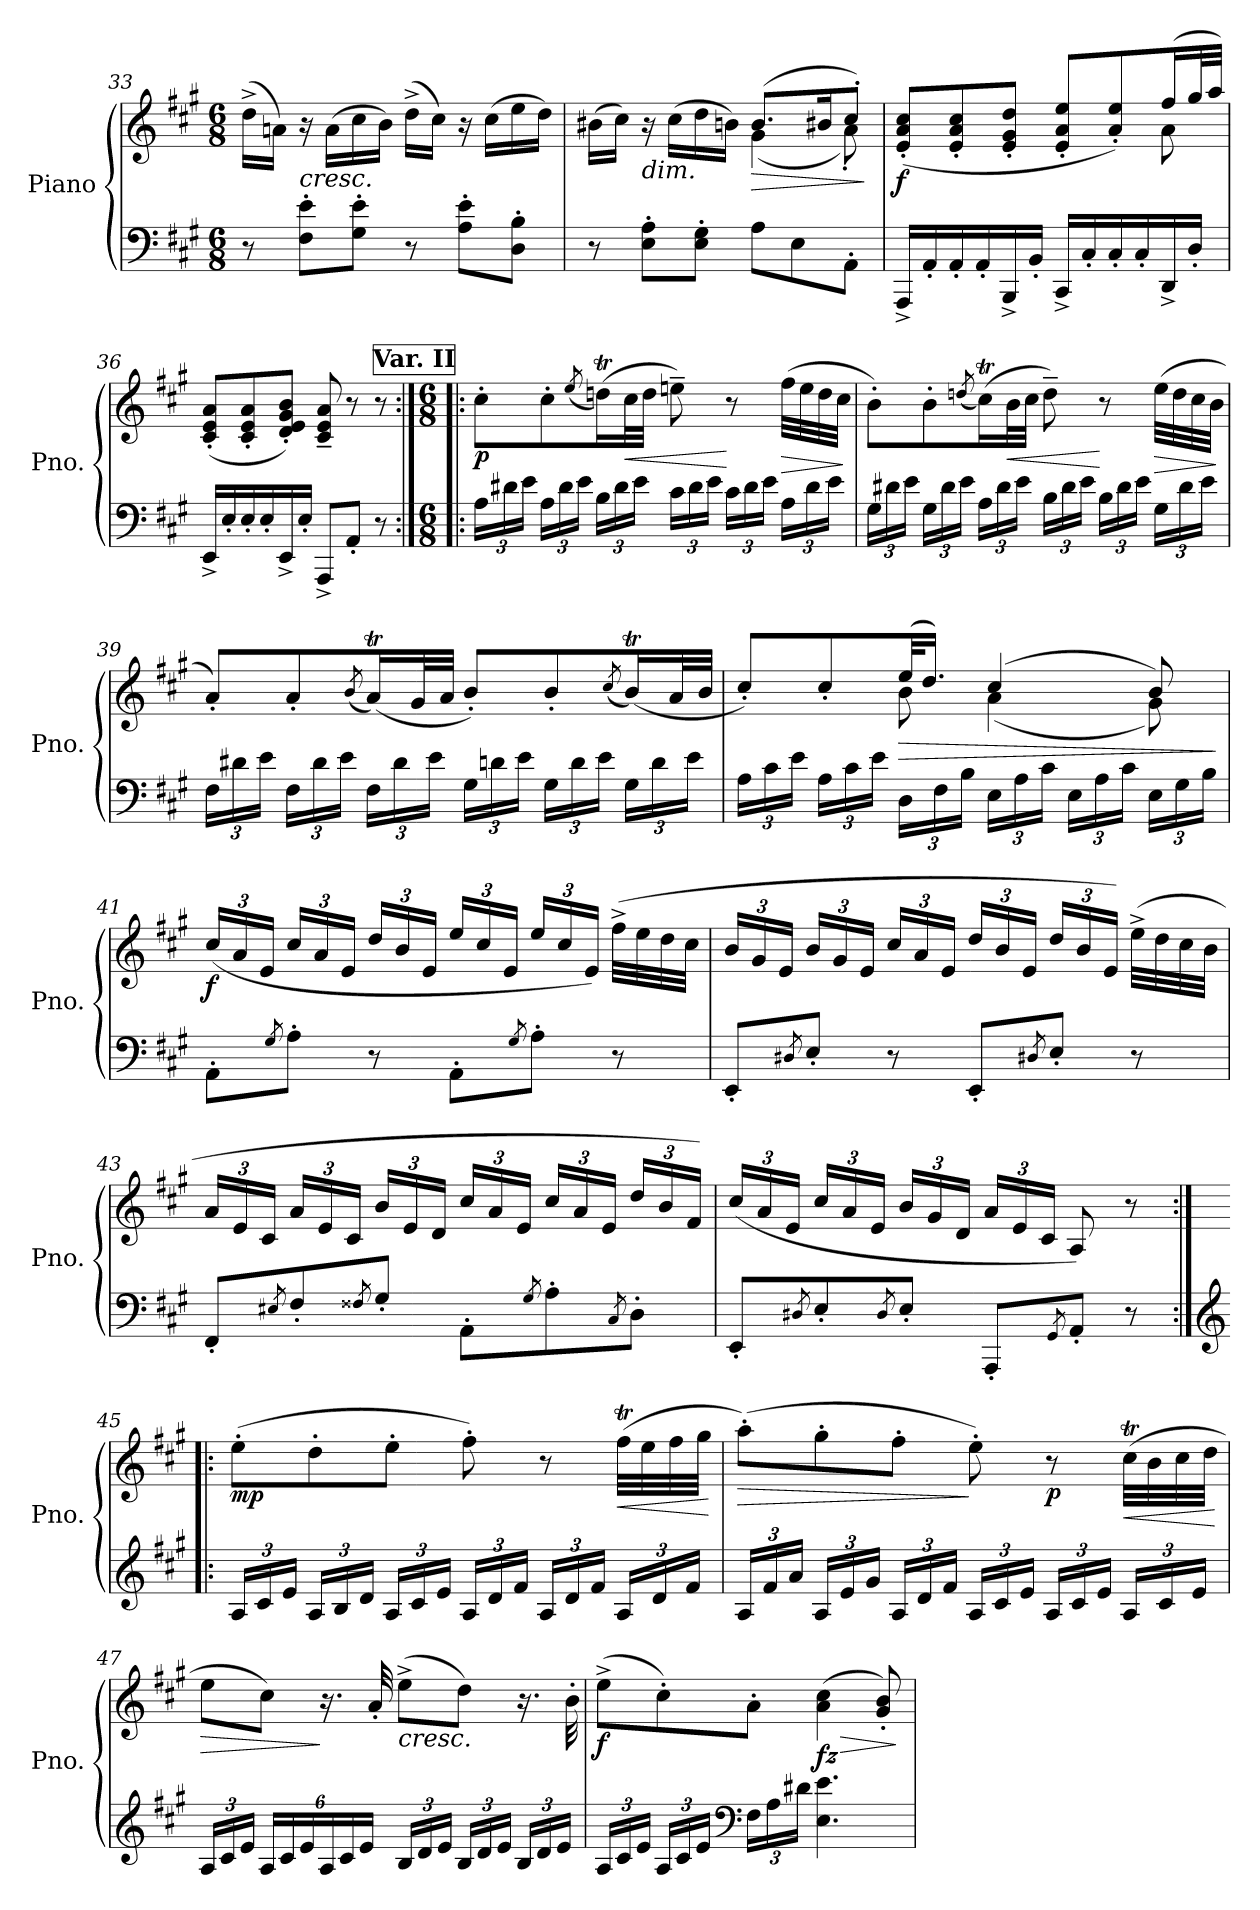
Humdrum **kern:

**kern	**kern	**dynam
*part1	*part1	*part1
*staff2	*staff1	*staff1/2
*I"Piano	*	*
*I'Pno.	*	*
*clefF4	*clefG2	*
*k[f#c#g#]	*k[f#c#g#]	*
*M6/8	*M6/8	*
=33	=33	=33
8r	(16dd^\LL	.
.	16an\JJ)	.
!	!LO:TX:b:i:t=cresc.	!
8F#\' 8e\'L	16r	.
.	(16a\LL	.
8G#\' 8e\'J	16cc#\	.
.	16b\JJ)	.
8r	(16dd^\LL	.
.	16cc#\JJ)	.
8A\' 8e\'L	16r	.
.	(16cc#\LL	.
8D\' 8B\'J	16ee\	.
.	16dd\JJ)	.
=34	=34	=34
*	*^	*
8r	(16b#X\LL	4.ryy	.
.	16cc#\JJ)	.	.
!	!LO:TX:b:i:t=dim.	!	!
8E\' 8A\'L	16r	.	.
.	(16cc#\LL	.	.
8E\' 8G#\'J	16dd\	.	.
.	16bn\JJ)	.	.
!	!	!	!LO:HP:b
8A\L	(8.b/L	(4g#\	>
8E\	.	.	.
.	16b#X/K	.	.
8AA'\J	8cc#'/J)	8a'\)	.
*	*v	*v	*
.	.	]
!!LO:LB:g=z
=35	=35	=35
*	*^	*
!	!	!	!LO:DY:b
16AAA^/LL	(8e/' 8a/' 8cc#/'L	8ryy	f
16AA'/	.	.	.
*	*v	*v	*
16AA'/	8e/' 8a/' 8cc#/'	.
16AA'/	.	.
16BBB^/	8e/' 8g#/' 8dd/'J	.
16BB'/JJ	.	.
16CC#^/LL	8e/' 8a/' 8ee/'L	.
16C#'/	.	.
16C#'/	8a/' 8ee/')	.
16C#'/	.	.
*	*^	*
16DD^/	(16ff#/L	8a\	.
16D'/JJ	32gg#/L	.	.
.	32aa/JJJ)	.	.
*	*v	*v	*
=36	=36	=36
16EE^/LL	(8c#/' 8e/' 8a/'L	.
16E'/	.	.
16E'/	8c#/' 8e/' 8a/'	.
16E'/	.	.
16EE^/	8d/' 8e/' 8g#/' 8b/'J)	.
16E'/JJ	.	.
8AAA^/L	8c#/~ 8e/~ 8a/~	.
8AA'/J	8r	.
8r	8r	.
!!LO:PB:g=z
!!LO:REH:place=s1:a:B:cj:fs=14:t=Var. II
=37:|!|:	=37:|!|:	=37:|!|:
*M6/8	*M6/8	*
*Xbrackettup	*	*
!	!	!LO:DY:b
24A\LL	8cc#'\L	p
24d#X\	.	.
24e\JJ	.	.
24A\LL	8cc#'\	.
24d#\	.	.
24e\JJ	.	.
.	(8qee/	.
24B\LL	(16ddnT\L)	.
24d#\	.	.
!	!	!LO:HP:b
.	32cc#\L	<
24e\JJ	.	.
.	32dd\JJJ	.
24c#\LL	8een~\)	.
24d#\	.	.
24e\JJ	.	.
24c#\LL	8r	[
24d#\	.	.
24e\JJ	.	.
!	!	!LO:HP:b
24A\LL	(32ff#\LLL	>
.	32ee\	.
24d#\	.	.
.	32dd\	.
24e\JJ	.	.
.	32cc#\JJJ	.
.	.	]
=38	=38	=38
24G#\LL	8b'\L)	.
24d#X\	.	.
24e\JJ	.	.
24G#\LL	8b'\	.
24d#\	.	.
24e\JJ	.	.
.	(8qddn/	.
24A\LL	(16cc#t\L)	.
24d#\	.	.
!	!	!LO:HP:b
.	32b\L	<
24e\JJ	.	.
.	32cc#\JJJ	.
24B\LL	8dd~\)	.
24d#\	.	.
24e\JJ	.	.
24B\LL	8r	[
24d#\	.	.
24e\JJ	.	.
!	!	!LO:HP:b
24G#\LL	(32ee\LLL	>
.	32dd\	.
24d#\	.	.
.	32cc#\	.
24e\JJ	.	.
.	32b\JJJ	.
.	.	]
!!LO:LB:g=z
=39	=39	=39
24F#\LL	8a'/L)	.
24d#X\	.	.
24e\JJ	.	.
24F#\LL	8a'/	.
24d#\	.	.
24e\JJ	.	.
.	(8qb/	.
24F#\LL	(16aT/L)	.
24d#\	.	.
.	32g#/L	.
24e\JJ	.	.
.	32a/JJJ	.
24G#\LL	8b'/L)	.
24dn\	.	.
24e\JJ	.	.
24G#\LL	8b'/	.
24d\	.	.
24e\JJ	.	.
.	(8qcc#/	.
24G#\LL	(16bT/L)	.
24d\	.	.
.	32a/L	.
24e\JJ	.	.
.	32b/JJJ	.
=40	=40	=40
*	*^	*
24A\LL	8cc#'/L)	4ryy	.
24c#\	.	.	.
24e\JJ	.	.	.
24A\LL	8cc#'/	.	.
24c#\	.	.	.
24e\JJ	.	.	.
!	!	!	!LO:HP:b
24D\LL	(32ee/KL	8b\	>
.	16.dd/JJ)	.	.
24F#\	.	.	.
24B\JJ	.	.	.
24E\LL	(4cc#/	(4a\	.
24A\	.	.	.
24c#\JJ	.	.	.
24E\LL	.	.	.
24A\	.	.	.
24c#\JJ	.	.	.
24E\LL	8b/)	8g#\)	.
24G#\	.	.	.
24B\JJ	.	.	.
*	*v	*v	*
.	.	]
=41	=41	=41
*	*Xbrackettup	*
!	!	!LO:DY:b
8AA'\L	(24cc#/LL	f
.	24a/	.
.	24e/JJ	.
8qG#/	.	.
8A'\J	24cc#/LL	.
.	24a/	.
.	24e/JJ	.
8r	24dd/LL	.
.	24b/	.
.	24e/JJ	.
8AA'\L	24ee/LL	.
.	24cc#/	.
.	24e/JJ	.
8qG#/	.	.
8A'\J	24ee/LL	.
.	24cc#/	.
.	24e/JJ)	.
8r	(32ff#^\LLL	.
.	32ee\	.
.	32dd\	.
.	32cc#\JJJ	.
!!LO:LB:g=z
=42	=42	=42
8EE'/L	24b/LL	.
.	24g#/	.
.	24e/JJ	.
8qD#X/	.	.
8E'/J	24b/LL	.
.	24g#/	.
.	24e/JJ	.
8r	24cc#/LL	.
.	24a/	.
.	24e/JJ	.
8EE'/L	24dd/LL	.
.	24b/	.
.	24e/JJ	.
8qD#X/	.	.
8E'/J	24dd/LL	.
.	24b/	.
.	24e/JJ)	.
8r	(32ee^\LLL	.
.	32dd\	.
.	32cc#\	.
.	32b\JJJ	.
=43	=43	=43
8FF#'/L	24a/LL	.
.	24e/	.
.	24c#/JJ	.
8qE#X/	.	.
8F#'/	24a/LL	.
.	24e/	.
.	24c#/JJ	.
8qF##X/	.	.
8G#'/J	24b/LL	.
.	24e/	.
.	24d/JJ	.
8AA'\L	24cc#/LL	.
.	24a/	.
.	24e/JJ	.
8qG#/	.	.
8A'\	24cc#/LL	.
.	24a/	.
.	24e/JJ	.
8qC#/	.	.
8D'\J	24dd/LL	.
.	24b/	.
.	24f#/JJ)	.
=44	=44	=44
8EE'/L	(24cc#/LL	.
.	24a/	.
.	24e/JJ	.
8qD#X/	.	.
8E'/	24cc#/LL	.
.	24a/	.
.	24e/JJ	.
8qD#/	.	.
8E'/J	24b/LL	.
.	24g#/	.
.	24d/JJ	.
8AAA'/L	24a/LL	.
.	24e/	.
.	24c#/JJ	.
8qGG#/	.	.
8AA'/J	8A/)	.
8r	8r	.
!!LO:LB:g=z
=45:|!|:	=45:|!|:	=45:|!|:
*clefG2	*	*
!	!	!LO:DY:b
24A/LL	(8ee'\L	mp
24c#/	.	.
24e/JJ	.	.
24A/LL	8dd'\	.
24B/	.	.
24d/JJ	.	.
24A/LL	8ee'\J	.
24c#/	.	.
24e/JJ	.	.
24A/LL	8ff#'\)	.
24d/	.	.
24f#/JJ	.	.
24A/LL	8r	.
24d/	.	.
24f#/JJ	.	.
!	!	!LO:HP:b
24A/LL	(32ff#T\LLL	<
.	32ee\	.
24d/	.	.
.	32ff#\	.
24f#/JJ	.	.
.	32gg#\JJJ	.
.	.	[
=46	=46	=46
!	!	!LO:HP:b
24A/LL	(8aa'\L)	>
24f#/	.	.
24a/JJ	.	.
24A/LL	8gg#'\	.
24e/	.	.
24g#/JJ	.	.
24A/LL	8ff#'\J	.
24d/	.	.
24f#/JJ	.	.
24A/LL	8ee'\)	]
24c#/	.	.
24e/JJ	.	.
!	!	!LO:DY:b
24A/LL	8r	p
24c#/	.	.
24e/JJ	.	.
!	!	!LO:HP:b
24A/LL	(32cc#t\LLL	<
.	32b\	.
24c#/	.	.
.	32cc#\	.
24e/JJ	.	.
.	32dd\JJJ	.
.	.	[
!!LO:LB:g=z
=47	=47	=47
!	!	!LO:HP:b
24A/LL	8ee\L	>
24c#/	.	.
24e/JJ	.	.
24A/LL	8cc#\J)	.
24c#/	.	.
24e/	.	.
24A/	16.r	]
24c#/	.	.
24e/JJ	.	.
.	32a'/	.
!	!LO:TX:b:i:t=cresc.	!
24B/LL	(8ee^\L	.
24d/	.	.
24e/JJ	.	.
24B/LL	8dd\J)	.
24d/	.	.
24e/JJ	.	.
24B/LL	16.r	.
24d/	.	.
24e/JJ	.	.
.	32b'\	.
=48	=48	=48
!	!	!LO:DY:b
24A/LL	(8ee^\L	f
24c#/	.	.
24e/JJ	.	.
24A/LL	8cc#'\)	.
24c#/	.	.
24e/JJ	.	.
*clefF4	*	*
24F#\LL	8a'\J	.
24A\	.	.
24d#X\JJ	.	.
!	!	!LO:HP:b
!	!	!LO:DY:n=1:b
4.E\ 4.e\	(4a\ 4cc#\	> fz
.	8g#/' 8b/')	.
.	.	]
=	=	=
*-	*-	*-
